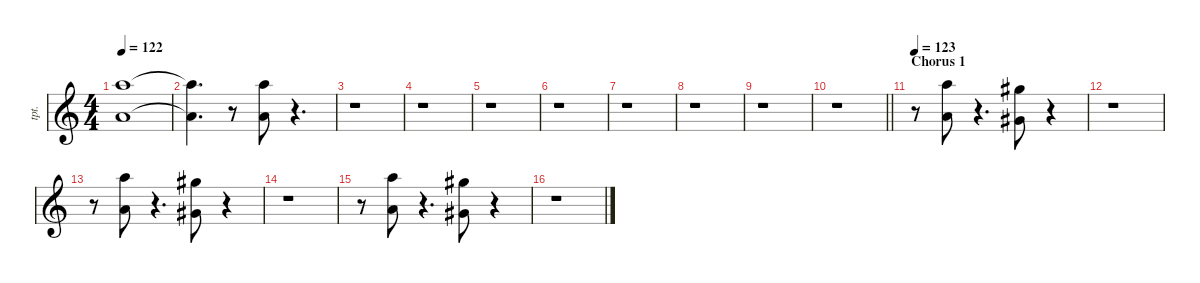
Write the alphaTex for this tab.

\defaultSystemsLayout 4
\hideDynamics
\bracketExtendMode nobrackets
\otherSystemsTrackNameOrientation horizontal
\track ("Brass" "tpt.") {defaultSystemsLayout 4 instrument brasssection}
\staff {score}
\tuning (E4 B3 G3 D3 A2 E2)
\ts (4 4)
\tempo 122
\clef g2
\ks c
(17.1{t} 19.4{t}).1{dy ff beam Down} |
(17.1{t} 19.4{t}).4{d beam Down} r.8{beam Down} (17.1 19.4).8{beam Down} r.4{d beam Down} |
r.1{beam Down} |
r.1{beam Down} |
r.1{beam Down} |
r.1{beam Down} |
r.1{beam Down} |
r.1{beam Down} |
r.1{beam Down} |
\barLineRight lightlight
r.1{beam Down} |
\section ("" "Chorus 1")
\tempo 123
r.8{beam Down} (17.1 19.4).8{beam Down} r.4{d beam Down} (16.1{acc #} 18.4{acc #}).8{beam Down} r.4{beam Down} |
r.1{beam Down} |
r.8{beam Down} (17.1 19.4).8{beam Down} r.4{d beam Down} (16.1{acc #} 18.4{acc #}).8{beam Down} r.4{beam Down} |
r.1{beam Down} |
r.8{beam Down} (17.1 19.4).8{beam Down} r.4{d beam Down} (16.1{acc #} 18.4{acc #}).8{beam Down} r.4{beam Down} |
r.1{beam Down}
